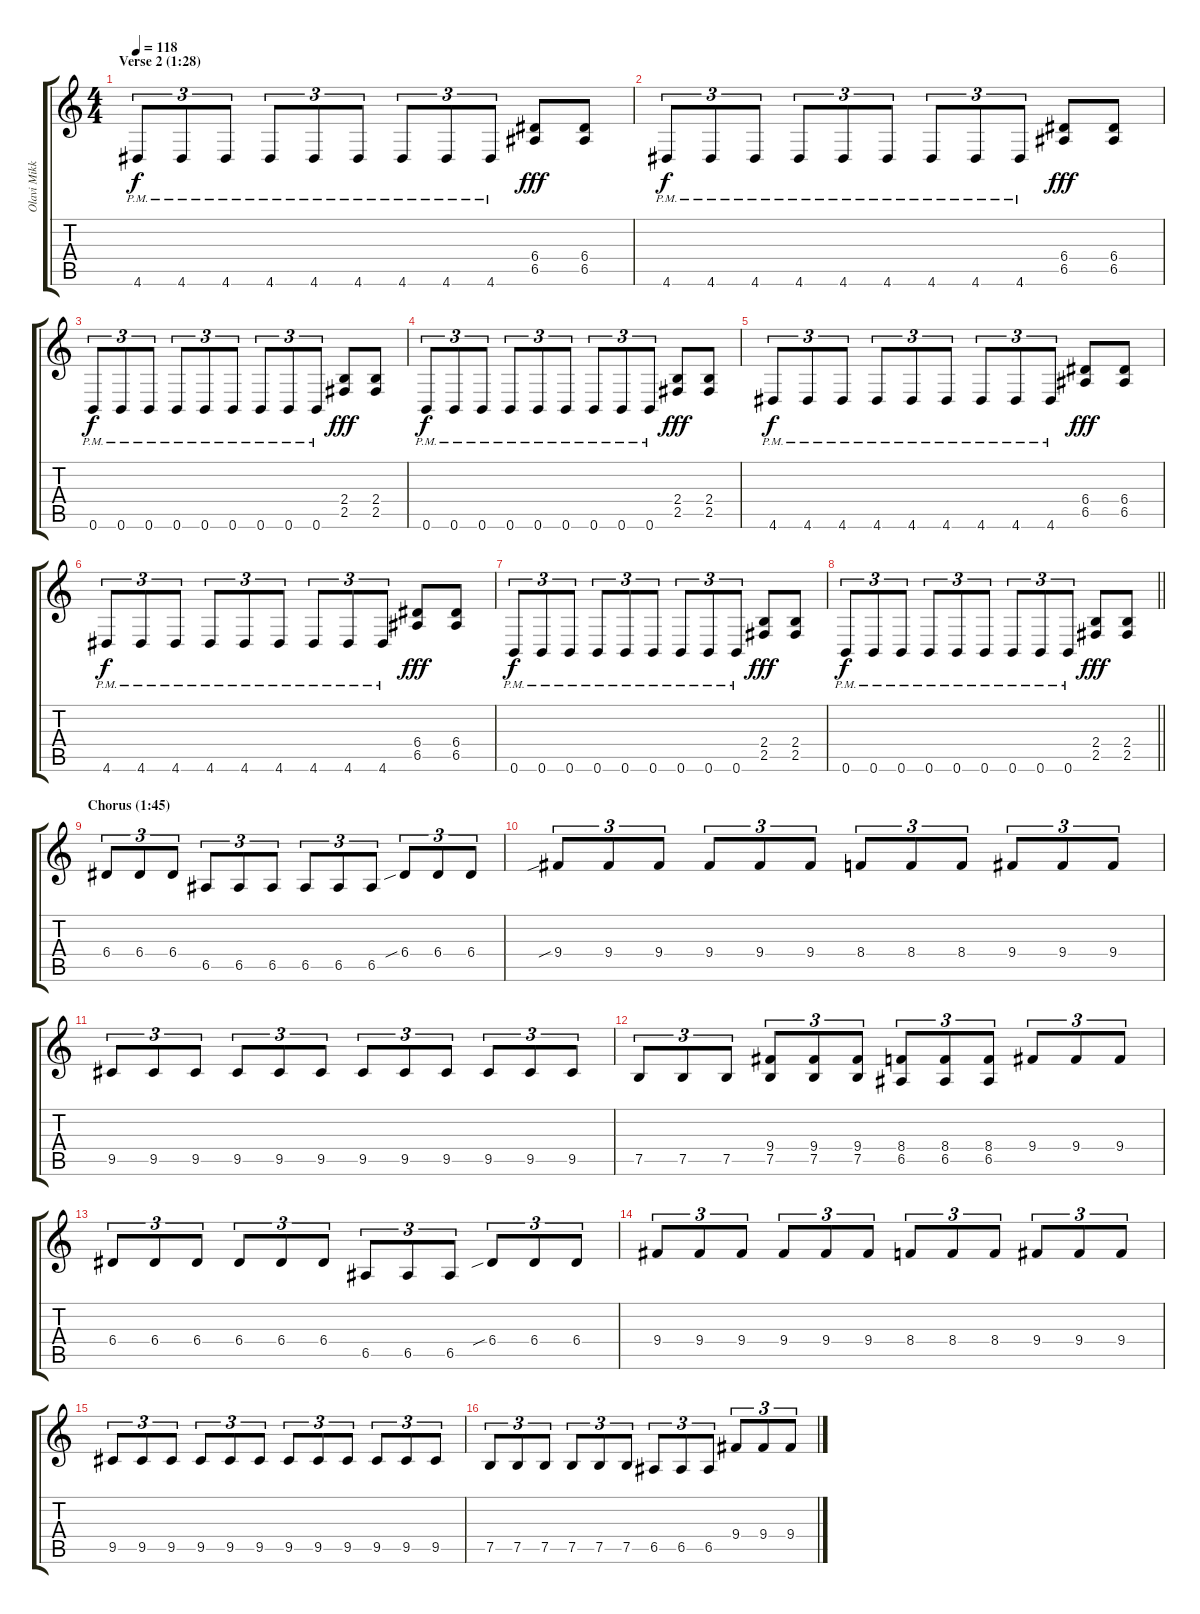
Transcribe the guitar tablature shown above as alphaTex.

\track ("Olavi Mikkonen" "Olavi Mikk") {instrument distortionguitar}
\staff {score tabs}
\tuning (B3 Gb3 D3 A2 E2 B1) {hide}
\ts (4 4)
\section ("" "Verse 2 (1:28)")
\tempo 118
\clef g2
\ks c
4.6{pm}.8{tu (3 2) dy f volume 16 instrument distortionguitar} 4.6{pm}.8{tu (3 2)} 4.6{pm}.8{tu (3 2)} 4.6{pm}.8{tu (3 2)} 4.6{pm}.8{tu (3 2)} 4.6{pm}.8{tu (3 2)} 4.6{pm}.8{tu (3 2)} 4.6{pm}.8{tu (3 2)} 4.6{pm}.8{tu (3 2)} (6.4 6.5).8{dy fff} (6.4 6.5).8 |
4.6{pm}.8{tu (3 2) dy f} 4.6{pm}.8{tu (3 2)} 4.6{pm}.8{tu (3 2)} 4.6{pm}.8{tu (3 2)} 4.6{pm}.8{tu (3 2)} 4.6{pm}.8{tu (3 2)} 4.6{pm}.8{tu (3 2)} 4.6{pm}.8{tu (3 2)} 4.6{pm}.8{tu (3 2)} (6.4 6.5).8{dy fff} (6.4 6.5).8 |
0.6{pm}.8{tu (3 2) dy f} 0.6{pm}.8{tu (3 2)} 0.6{pm}.8{tu (3 2)} 0.6{pm}.8{tu (3 2)} 0.6{pm}.8{tu (3 2)} 0.6{pm}.8{tu (3 2)} 0.6{pm}.8{tu (3 2)} 0.6{pm}.8{tu (3 2)} 0.6{pm}.8{tu (3 2)} (2.4 2.5).8{dy fff} (2.4 2.5).8 |
0.6{pm}.8{tu (3 2) dy f} 0.6{pm}.8{tu (3 2)} 0.6{pm}.8{tu (3 2)} 0.6{pm}.8{tu (3 2)} 0.6{pm}.8{tu (3 2)} 0.6{pm}.8{tu (3 2)} 0.6{pm}.8{tu (3 2)} 0.6{pm}.8{tu (3 2)} 0.6{pm}.8{tu (3 2)} (2.4 2.5).8{dy fff} (2.4 2.5).8 |
4.6{pm}.8{tu (3 2) dy f} 4.6{pm}.8{tu (3 2)} 4.6{pm}.8{tu (3 2)} 4.6{pm}.8{tu (3 2)} 4.6{pm}.8{tu (3 2)} 4.6{pm}.8{tu (3 2)} 4.6{pm}.8{tu (3 2)} 4.6{pm}.8{tu (3 2)} 4.6{pm}.8{tu (3 2)} (6.4 6.5).8{dy fff} (6.4 6.5).8 |
4.6{pm}.8{tu (3 2) dy f} 4.6{pm}.8{tu (3 2)} 4.6{pm}.8{tu (3 2)} 4.6{pm}.8{tu (3 2)} 4.6{pm}.8{tu (3 2)} 4.6{pm}.8{tu (3 2)} 4.6{pm}.8{tu (3 2)} 4.6{pm}.8{tu (3 2)} 4.6{pm}.8{tu (3 2)} (6.4 6.5).8{dy fff} (6.4 6.5).8 |
0.6{pm}.8{tu (3 2) dy f} 0.6{pm}.8{tu (3 2)} 0.6{pm}.8{tu (3 2)} 0.6{pm}.8{tu (3 2)} 0.6{pm}.8{tu (3 2)} 0.6{pm}.8{tu (3 2)} 0.6{pm}.8{tu (3 2)} 0.6{pm}.8{tu (3 2)} 0.6{pm}.8{tu (3 2)} (2.4 2.5).8{dy fff} (2.4 2.5).8 |
\barLineRight lightlight
0.6{pm}.8{tu (3 2) dy f} 0.6{pm}.8{tu (3 2)} 0.6{pm}.8{tu (3 2)} 0.6{pm}.8{tu (3 2)} 0.6{pm}.8{tu (3 2)} 0.6{pm}.8{tu (3 2)} 0.6{pm}.8{tu (3 2)} 0.6{pm}.8{tu (3 2)} 0.6{pm}.8{tu (3 2)} (2.4 2.5).8{dy fff} (2.4 2.5).8 |
\section ("" "Chorus (1:45)")
6.4.8{tu (3 2)} 6.4.8{tu (3 2)} 6.4.8{tu (3 2)} 6.5.8{tu (3 2)} 6.5.8{tu (3 2)} 6.5.8{tu (3 2)} 6.5.8{tu (3 2)} 6.5.8{tu (3 2)} 6.5.8{tu (3 2)} 6.4{sib}.8{tu (3 2)} 6.4.8{tu (3 2)} 6.4.8{tu (3 2)} |
9.4{sib}.8{tu (3 2)} 9.4.8{tu (3 2)} 9.4.8{tu (3 2)} 9.4.8{tu (3 2)} 9.4.8{tu (3 2)} 9.4.8{tu (3 2)} 8.4.8{tu (3 2)} 8.4.8{tu (3 2)} 8.4.8{tu (3 2)} 9.4.8{tu (3 2)} 9.4.8{tu (3 2)} 9.4.8{tu (3 2)} |
9.5.8{tu (3 2)} 9.5.8{tu (3 2)} 9.5.8{tu (3 2)} 9.5.8{tu (3 2)} 9.5.8{tu (3 2)} 9.5.8{tu (3 2)} 9.5.8{tu (3 2)} 9.5.8{tu (3 2)} 9.5.8{tu (3 2)} 9.5.8{tu (3 2)} 9.5.8{tu (3 2)} 9.5.8{tu (3 2)} |
7.5.8{tu (3 2)} 7.5.8{tu (3 2)} 7.5.8{tu (3 2)} (9.4 7.5).8{tu (3 2)} (9.4 7.5).8{tu (3 2)} (9.4 7.5).8{tu (3 2)} (8.4 6.5).8{tu (3 2)} (8.4 6.5).8{tu (3 2)} (8.4 6.5).8{tu (3 2)} 9.4.8{tu (3 2)} 9.4.8{tu (3 2)} 9.4.8{tu (3 2)} |
6.4.8{tu (3 2)} 6.4.8{tu (3 2)} 6.4.8{tu (3 2)} 6.4.8{tu (3 2)} 6.4.8{tu (3 2)} 6.4.8{tu (3 2)} 6.5.8{tu (3 2)} 6.5.8{tu (3 2)} 6.5.8{tu (3 2)} 6.4{sib}.8{tu (3 2)} 6.4.8{tu (3 2)} 6.4.8{tu (3 2)} |
9.4.8{tu (3 2)} 9.4.8{tu (3 2)} 9.4.8{tu (3 2)} 9.4.8{tu (3 2)} 9.4.8{tu (3 2)} 9.4.8{tu (3 2)} 8.4.8{tu (3 2)} 8.4.8{tu (3 2)} 8.4.8{tu (3 2)} 9.4.8{tu (3 2)} 9.4.8{tu (3 2)} 9.4.8{tu (3 2)} |
9.5.8{tu (3 2)} 9.5.8{tu (3 2)} 9.5.8{tu (3 2)} 9.5.8{tu (3 2)} 9.5.8{tu (3 2)} 9.5.8{tu (3 2)} 9.5.8{tu (3 2)} 9.5.8{tu (3 2)} 9.5.8{tu (3 2)} 9.5.8{tu (3 2)} 9.5.8{tu (3 2)} 9.5.8{tu (3 2)} |
7.5.8{tu (3 2)} 7.5.8{tu (3 2)} 7.5.8{tu (3 2)} 7.5.8{tu (3 2)} 7.5.8{tu (3 2)} 7.5.8{tu (3 2)} 6.5.8{tu (3 2)} 6.5.8{tu (3 2)} 6.5.8{tu (3 2)} 9.4.8{tu (3 2)} 9.4.8{tu (3 2)} 9.4.8{tu (3 2)}
